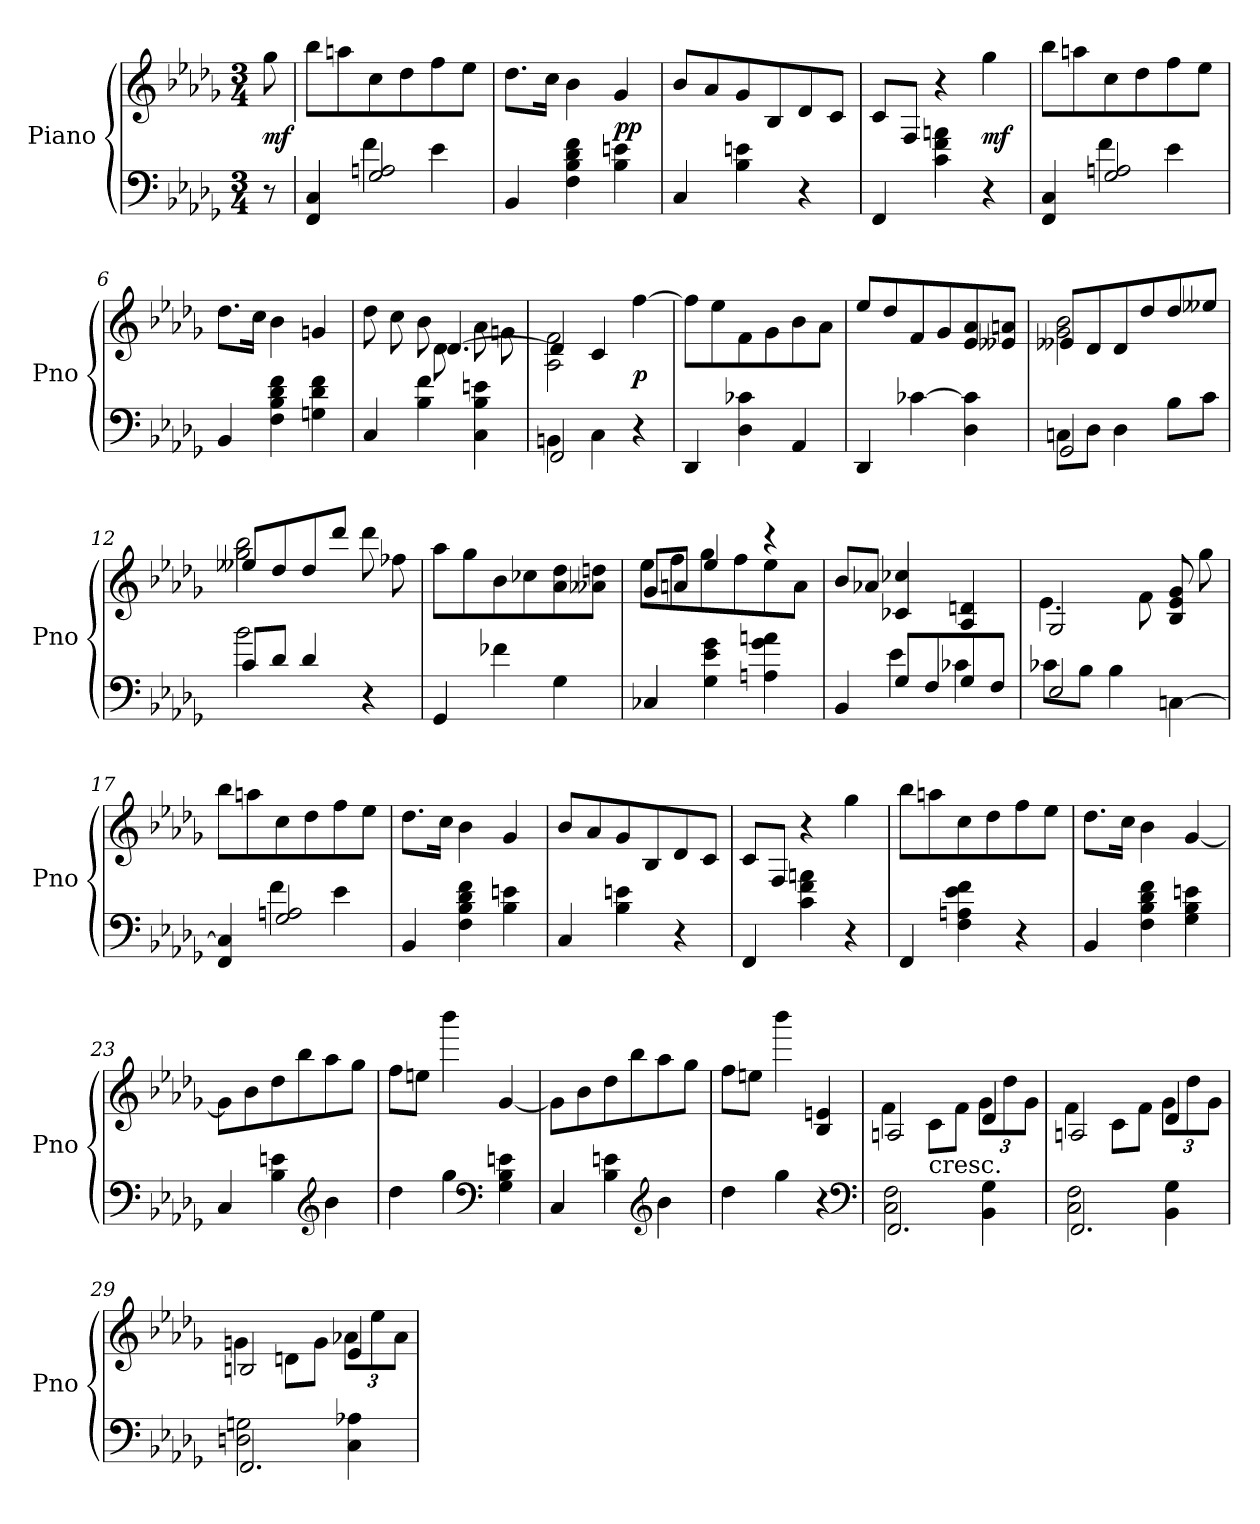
**kern	**kern	**dynam
*part1	*part1	*part1
*staff2	*staff1	*staff1/2
*I"Piano	*	*
*I'Pno	*	*
*clefF4	*clefG2	*
*k[b-e-a-d-g-]	*k[b-e-a-d-g-]	*
*b-:	*b-:	*
*M3/4	*M3/4	*
=	=	=
8r	8gg-	mf
=1	=1	=1
*^	*	*
4FF 4C	4ryy	8bb-L	.
.	.	8aan	.
2G- 2An	4f	8cc	.
.	.	8dd-	.
.	4e-	8ff	.
.	.	8ee-J	.
*v	*v	*	*
=2	=2	=2
4BB-	8.dd-L	.
.	16ccJk	.
4F 4B- 4d- 4f	4b-	.
4B- 4en	4g-	pp
=3	=3	=3
4C	8b-L	.
.	8a-	.
4B- 4en	8g-	.
.	8B-	.
4r	8d-	.
.	8cJ	.
=4	=4	=4
4FF	8cL	.
.	8FJ	.
4c 4f 4an	4r	.
4r	4gg-	mf
=5	=5	=5
*^	*	*
4FF 4C	4ryy	8bb-L	.
.	.	8aan	.
2G- 2An	4f	8cc	.
.	.	8dd-	.
.	4e-	8ff	.
.	.	8ee-J	.
*v	*v	*	*
=6	=6	=6
4BB-	8.dd-L	.
.	16ccJk	.
4F 4B- 4d- 4f	4b-	.
4Gn 4d- 4f	4gn	.
=7	=7	=7
*	*^	*
4C	8dd-	4.ryy	.
.	8cc	.	.
4B- 4f	8b-	.	.
.	[4.d-	8d-	.
4C 4B- 4en	.	8a-	.
.	.	8gn	.
=8	=8	=8	=8
*^	*	*	*
2FF	4BBn	4d-]	2A- 2f	.
.	4C	4c	.	.
4r	4ryy	[4ff	4ryy	p
*v	*v	*	*	*
*	*v	*v	*
=9	=9	=9
4DD-	8ffL]	.
.	8ee-	.
4D- 4c-X	8f	.
.	8g-	.
4AA-	8b-	.
.	8a-J	.
=10	=10	=10
4DD-	8ee-L	.
.	8dd-	.
[4c-X	8f	.
.	8g-	.
4D- 4c-]	8e- 8a-	.
.	8e--X 8anJ	.
=11	=11	=11
*^	*^	*
2GG-	8CnL	8e--XL	2g- 2b-	.
.	8D-J	8d-	.	.
.	4D-	8d-	.	.
.	.	8dd-	.	.
8B-L	4ryy	8dd-	4ryy	.
8cJ	.	8ee--XJ	.	.
=12	=12	=12	=12	=12
8cL	2b-	8ee--XL	2gg- 2bb-	.
8d-J	.	8dd-	.	.
4d-	.	8dd-	.	.
.	.	8ddd-J	.	.
4r	4ryy	8ddd-	4ryy	.
.	.	8ff-X	.	.
*v	*v	*	*	*
*	*v	*v	*
=13	=13	=13
4GG-	8aa-L	.
.	8gg-	.
4f-X	8b-	.
.	8cc-X	.
4G-	8a- 8dd-	.
.	8a--X 8ddnJ	.
=14	=14	=14
*	*^	*
4C-X	8g-L	8ee-L	.
.	8anJ	8ff	.
4G- 4e- 4g-	4ee-	8gg-	.
.	.	8ff	.
4An 4g- 4an	4r	8ee-	.
.	.	8aJ	.
*	*v	*v	*
=15	=15	=15
*^	*	*
4BB-	4ryy	8b-L	.
.	.	8a-XJ	.
8G-L	4e-	4c-X 4cc-X	.
8F	.	.	.
8G-	4c-X	4A- 4dn	.
8FJ	.	.	.
=16	=16	=16	=16
*	*	*^	*
2E-	8c-XL	2G-	4.e-	.
.	8B-J	.	.	.
.	4B-	.	.	.
.	.	.	8f	.
[4Cn\	4ryy	8B- 8e- 8g-	4ryy	.
.	.	8gg-	.	.
*	*	*v	*v	*
=17	=17	=17	=17
4FF 4C]	4ryy	8bb-L	.
.	.	8aan	.
2G- 2An	4f	8cc	.
.	.	8dd-	.
.	4e-	8ff	.
.	.	8ee-J	.
*v	*v	*	*
=18	=18	=18
4BB-	8.dd-L	.
.	16ccJk	.
4F 4B- 4d- 4f	4b-	.
4B- 4en	4g-	.
=19	=19	=19
4C	8b-L	.
.	8a-	.
4B- 4en	8g-	.
.	8B-	.
4r	8d-	.
.	8cJ	.
=20	=20	=20
4FF	8cL	.
.	8FJ	.
4c 4f 4an	4r	.
4r	4gg-	.
=21	=21	=21
4FF	8bb-L	.
.	8aan	.
4F 4An 4e- 4f	8cc	.
.	8dd-	.
4r	8ff	.
.	8ee-J	.
=22	=22	=22
4BB-	8.dd-L	.
.	16ccJk	.
4F 4B- 4d- 4f	4b-	.
4G- 4B- 4en	[4g-	.
=23	=23	=23
4C	8g-L]	.
.	8b-	.
4B- 4en	8dd-	.
.	8bb-	.
*clefG2	*	*
4b-	8aa-	.
.	8gg-J	.
=24	=24	=24
4dd-	8ffL	.
.	8eenJ	.
4gg-	4bbb-	.
*clefF4	*	*
4G- 4B- 4en	[4g-	.
=25	=25	=25
4C	8g-L]	.
.	8b-	.
4B- 4en	8dd-	.
.	8bb-	.
*clefG2	*	*
4b-	8aa-	.
.	8gg-J	.
=26	=26	=26
4dd-	8ffL	.
.	8eenJ	.
4gg-	4bbb-	.
4r	4B- 4en	.
*clefF4	*	*
=27	=27	=27
*^	*^	*
2.FF	2C 2F	2An	4f	.
!	!	!	!LO:TX:c:t=cresc.	!
.	.	.	8cL	.
.	.	.	8fJ	.
.	4BB- 4G-	4d-	12g-L	.
.	.	.	12dd-	.
.	.	.	12g-J	.
=28	=28	=28	=28	=28
2.FF	2C 2F	2An	4f	.
.	.	.	8cL	.
.	.	.	8fJ	.
.	4BB- 4G-	4d-	12g-L	.
.	.	.	12dd-	.
.	.	.	12g-J	.
=29	=29	=29	=29	=29
2.FF	2Dn 2Gn	2Bn	4gn	.
.	.	.	8dnL	.
.	.	.	8gJ	.
.	4C 4A-X	4e-	12a-XL	.
.	.	.	12ee-	.
.	.	.	12a-J	.
*v	*v	*	*	*
*	*v	*v	*
=	=	=
*-	*-	*-
